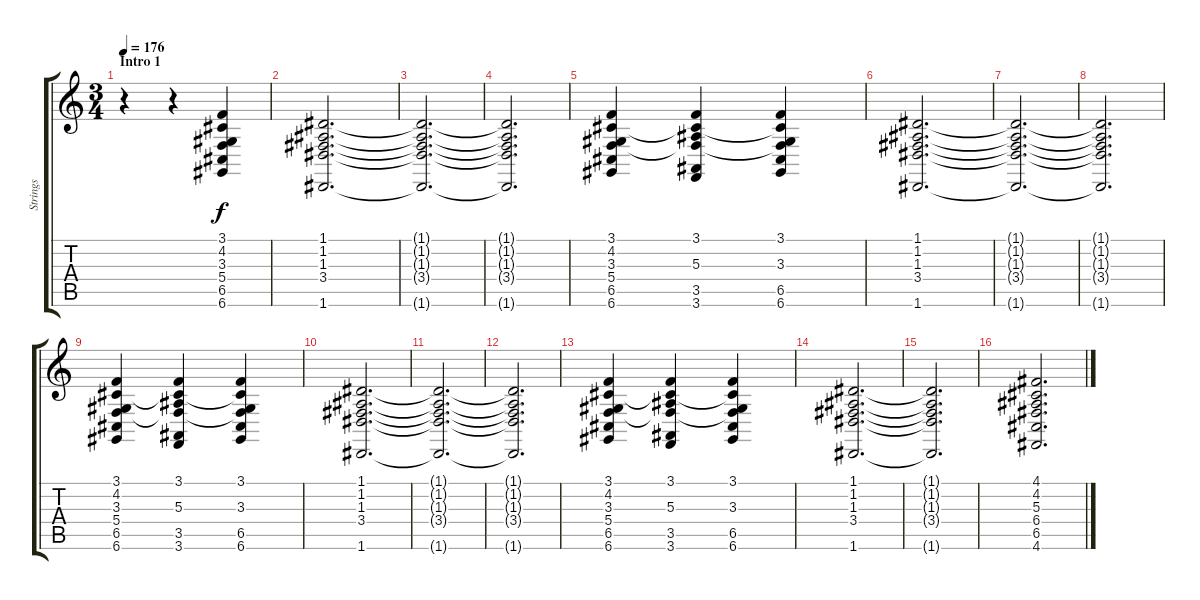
\track ("Strings" "Strings") {instrument stringensemble1}
\staff {score tabs}
\tuning (D4 A3 F3 C3 G2 D2) {hide}
\ts (3 4)
\section ("" "Intro 1")
\tempo 176
\clef g2
\ks c
r.4{dy f instrument stringensemble1} r.4 (3.1 4.2 3.3 5.4 6.5 6.6).4 |
(1.1 1.2 1.3 3.4 1.6).2{d} |
(1.1{t} 1.2{t} 1.3{t} 3.4{t} 1.6{t}).2{d} |
(1.1{t} 1.2{t} 1.3{t} 3.4{t} 1.6{t}).2{d} |
(3.1 4.2 3.3 5.4 6.5 6.6).4 (3.1 4.2{t} 5.3 5.4{t} 3.5 3.6).4 (3.1 4.2{t} 3.3 5.4{t} 6.5 6.6).4 |
(1.1 1.2 1.3 3.4 1.6).2{d} |
(1.1{t} 1.2{t} 1.3{t} 3.4{t} 1.6{t}).2{d} |
(1.1{t} 1.2{t} 1.3{t} 3.4{t} 1.6{t}).2{d} |
(3.1 4.2 3.3 5.4 6.5 6.6).4 (3.1 4.2{t} 5.3 5.4{t} 3.5 3.6).4 (3.1 4.2{t} 3.3 5.4{t} 6.5 6.6).4 |
(1.1 1.2 1.3 3.4 1.6).2{d} |
(1.1{t} 1.2{t} 1.3{t} 3.4{t} 1.6{t}).2{d} |
(1.1{t} 1.2{t} 1.3{t} 3.4{t} 1.6{t}).2{d} |
(3.1 4.2 3.3 5.4 6.5 6.6).4 (3.1 4.2{t} 5.3 5.4{t} 3.5 3.6).4 (3.1 4.2{t} 3.3 5.4{t} 6.5 6.6).4 |
(1.1 1.2 1.3 3.4 1.6).2{d} |
(1.1{t} 1.2{t} 1.3{t} 3.4{t} 1.6{t}).2{d} |
(4.1 4.2 5.3 6.4 6.5 4.6).2{d}
